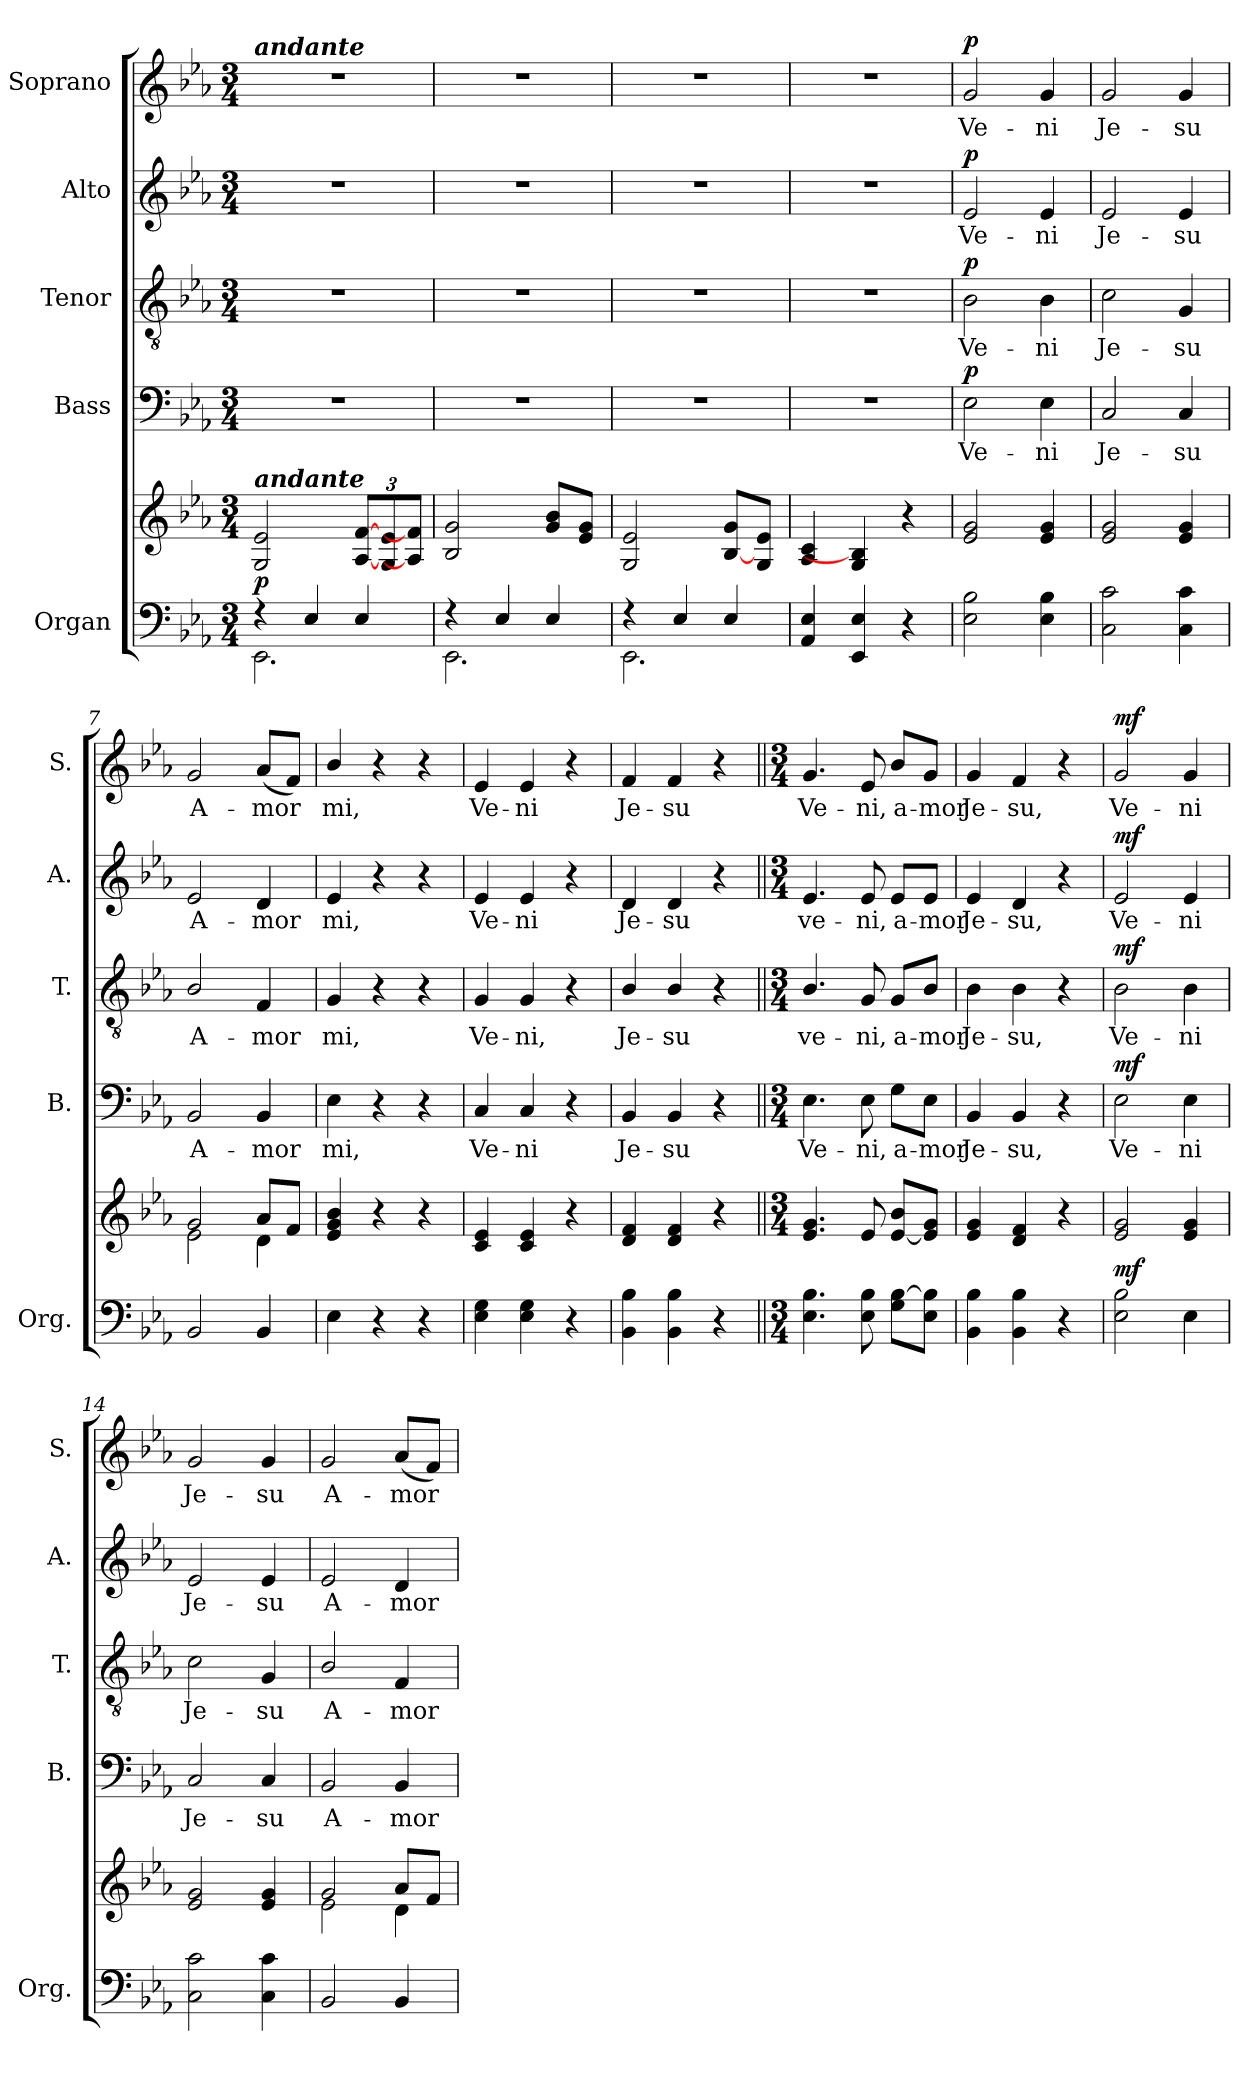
**kern	**kern	**dynam	**kern	**text	**dynam	**kern	**text	**dynam	**kern	**text	**dynam	**kern	**text	**dynam
*part5	*part5	*part5	*part4	*part4	*part4	*part3	*part3	*part3	*part2	*part2	*part2	*part1	*part1	*part1
*staff6	*staff5	*staff5/6	*staff4	*staff4	*staff4	*staff3	*staff3	*staff3	*staff2	*staff2	*staff2	*staff1	*staff1	*staff1
*I"Organ	*	*	*I"Bass	*	*	*I"Tenor	*	*	*I"Alto	*	*	*I"Soprano	*	*
*I'Org.	*	*	*I'B.	*	*	*I'T.	*	*	*I'A.	*	*	*I'S.	*	*
*clefF4	*clefG2	*	*clefF4	*	*	*clefGv2	*	*	*clefG2	*	*	*clefG2	*	*
*k[b-e-a-]	*k[b-e-a-]	*	*k[b-e-a-]	*	*	*k[b-e-a-]	*	*	*k[b-e-a-]	*	*	*k[b-e-a-]	*	*
*E-:	*E-:	*	*E-:	*	*	*E-:	*	*	*E-:	*	*	*E-:	*	*
*M3/4	*M3/4	*	*M3/4	*	*	*M3/4	*	*	*M3/4	*	*	*M3/4	*	*
*MM108	*MM108	*	*MM108	*	*	*MM108	*	*	*MM108	*	*	*MM108	*	*
=1	=1	=1	=1	=1	=1	=1	=1	=1	=1	=1	=1	=1	=1	=1
*^	*	*	*	*	*	*	*	*	*	*	*	*	*	*
!	!	!	!	!	!	!	!	!	!	!	!	!	!LO:TX:a:Bi:t=andante	!	!
!	!	!LO:TX:a:Bi:t=andante	!	!	!	!	!	!	!	!	!	!	!	!	!
!	!	!	!LO:DY:a=2	!	!	!	!	!	!	!	!	!	!	!	!
4r	2.EE-\	2G/ 2e-/	p	2.r	.	.	2.r	.	.	2.r	.	.	2.r	.	.
4E-/	.	.	.	.	.	.	.	.	.	.	.	.	.	.	.
*	*	*Xbrackettup	*	*	*	*	*	*	*	*	*	*	*	*	*
4E-/	.	[12A-/ [12f/L	.	.	.	.	.	.	.	.	.	.	.	.	.
.	.	12G/ 12e-/	.	.	.	.	.	.	.	.	.	.	.	.	.
.	.	12A-/] 12f/]J	.	.	.	.	.	.	.	.	.	.	.	.	.
=2	=2	=2	=2	=2	=2	=2	=2	=2	=2	=2	=2	=2	=2	=2	=2
4r	2.EE-\	2B-/ 2g/	.	2.r	.	.	2.r	.	.	2.r	.	.	2.r	.	.
4E-/	.	.	.	.	.	.	.	.	.	.	.	.	.	.	.
4E-/	.	8g/ 8b-/L	.	.	.	.	.	.	.	.	.	.	.	.	.
.	.	8e-/ 8g/J	.	.	.	.	.	.	.	.	.	.	.	.	.
=3	=3	=3	=3	=3	=3	=3	=3	=3	=3	=3	=3	=3	=3	=3	=3
4r	2.EE-\	2G/ 2e-/	.	2.r	.	.	2.r	.	.	2.r	.	.	2.r	.	.
4E-/	.	.	.	.	.	.	.	.	.	.	.	.	.	.	.
4E-/	.	[8B-/ 8g/L	.	.	.	.	.	.	.	.	.	.	.	.	.
.	.	8G/ 8e-/J	.	.	.	.	.	.	.	.	.	.	.	.	.
*v	*v	*	*	*	*	*	*	*	*	*	*	*	*	*	*
=4	=4	=4	=4	=4	=4	=4	=4	=4	=4	=4	=4	=4	=4	=4
4AA-/ 4E-/	4A-/ 4c/	.	2.r	.	.	2.r	.	.	2.r	.	.	2.r	.	.
4EE-/ 4E-/	4G/ 4B-/]	.	.	.	.	.	.	.	.	.	.	.	.	.
4r	4r	.	.	.	.	.	.	.	.	.	.	.	.	.
=5	=5	=5	=5	=5	=5	=5	=5	=5	=5	=5	=5	=5	=5	=5
!	!	!	!	!LO:LY:b	!LO:DY:a	!	!LO:LY:b	!LO:DY:a	!	!LO:LY:b	!LO:DY:a	!	!LO:LY:b	!LO:DY:a
2E-\ 2B-\	2e-/ 2g/	.	2E-\	Ve-	p	2B-\	Ve-	p	2e-/	Ve-	p	2g/	Ve-	p
!	!	!	!	!LO:LY:b	!	!	!LO:LY:b	!	!	!LO:LY:b	!	!	!LO:LY:b	!
4E-\ 4B-\	4e-/ 4g/	.	4E-\	-ni	.	4B-\	-ni	.	4e-/	-ni	.	4g/	-ni	.
=6	=6	=6	=6	=6	=6	=6	=6	=6	=6	=6	=6	=6	=6	=6
!	!	!	!	!LO:LY:b	!	!	!LO:LY:b	!	!	!LO:LY:b	!	!	!LO:LY:b	!
2C\ 2c\	2e-/ 2g/	.	2C/	Je-	.	2c\	Je-	.	2e-/	Je-	.	2g/	Je-	.
!	!	!	!	!LO:LY:b	!	!	!LO:LY:b	!	!	!LO:LY:b	!	!	!LO:LY:b	!
4C\ 4c\	4e-/ 4g/	.	4C/	-su	.	4G/	-su	.	4e-/	-su	.	4g/	-su	.
=7	=7	=7	=7	=7	=7	=7	=7	=7	=7	=7	=7	=7	=7	=7
*	*^	*	*	*	*	*	*	*	*	*	*	*	*	*
!	!	!	!	!	!LO:LY:b	!	!	!LO:LY:b	!	!	!LO:LY:b	!	!	!LO:LY:b	!
2BB-/	2g/	2e-\	.	2BB-/	A-	.	2B-/	A-	.	2e-/	A-	.	2g/	A-	.
!	!	!	!	!	!LO:LY:b	!	!	!LO:LY:b	!	!	!LO:LY:b	!	!	!LO:LY:b	!
4BB-/	8a-/L	4d\	.	4BB-/	-mor	.	4F/	-mor	.	4d/	-mor	.	(<8a-/L	-mor	.
.	8f/J	.	.	.	.	.	.	.	.	.	.	.	8f/J)	.	.
*	*v	*v	*	*	*	*	*	*	*	*	*	*	*	*	*
=8	=8	=8	=8	=8	=8	=8	=8	=8	=8	=8	=8	=8	=8	=8
!	!	!	!	!LO:LY:b	!	!	!LO:LY:b	!	!	!LO:LY:b	!	!	!LO:LY:b	!
4E-\	4e-/ 4g/ 4b-/	.	4E-\	mi,	.	4G/	mi,	.	4e-/	mi,	.	4b-/	mi,	.
4r	4r	.	4r	.	.	4r	.	.	4r	.	.	4r	.	.
4r	4r	.	4r	.	.	4r	.	.	4r	.	.	4r	.	.
=9	=9	=9	=9	=9	=9	=9	=9	=9	=9	=9	=9	=9	=9	=9
!	!	!	!	!LO:LY:b	!	!	!LO:LY:b	!	!	!LO:LY:b	!	!	!LO:LY:b	!
4E-\ 4G\	4c/ 4e-/	.	4C/	Ve-	.	4G/	Ve-	.	4e-/	Ve-	.	4e-/	Ve-	.
!	!	!	!	!LO:LY:b	!	!	!LO:LY:b	!	!	!LO:LY:b	!	!	!LO:LY:b	!
4E-\ 4G\	4c/ 4e-/	.	4C/	-ni	.	4G/	-ni,	.	4e-/	-ni	.	4e-/	-ni	.
4r	4r	.	4r	.	.	4r	.	.	4r	.	.	4r	.	.
=10	=10	=10	=10	=10	=10	=10	=10	=10	=10	=10	=10	=10	=10	=10
!	!	!	!	!LO:LY:b	!	!	!LO:LY:b	!	!	!LO:LY:b	!	!	!LO:LY:b	!
4BB-\ 4B-\	4d/ 4f/	.	4BB-/	Je-	.	4B-/	Je-	.	4d/	Je-	.	4f/	Je-	.
!	!	!	!	!LO:LY:b	!	!	!LO:LY:b	!	!	!LO:LY:b	!	!	!LO:LY:b	!
4BB-\ 4B-\	4d/ 4f/	.	4BB-/	-su	.	4B-/	-su	.	4d/	-su	.	4f/	-su	.
4r	4r	.	4r	.	.	4r	.	.	4r	.	.	4r	.	.
!!LO:LB:g=z
=11||	=11||	=11||	=11||	=11||	=11||	=11||	=11||	=11||	=11||	=11||	=11||	=11||	=11||	=11||
*M3/4	*M3/4	*	*M3/4	*	*	*M3/4	*	*	*M3/4	*	*	*M3/4	*	*
!	!	!	!	!LO:LY:b	!	!	!LO:LY:b	!	!	!LO:LY:b	!	!	!LO:LY:b	!
4.E-\ 4.B-\	4.e-/ 4.g/	.	4.E-\	Ve-	.	4.B-/	ve-	.	4.e-/	ve-	.	4.g/	Ve-	.
!	!	!	!	!LO:LY:b	!	!	!LO:LY:b	!	!	!LO:LY:b	!	!	!LO:LY:b	!
8E-\ 8B-\	8e-/	.	8E-\	-ni,	.	8G/	-ni,	.	8e-/	-ni,	.	8e-/	-ni,	.
!	!	!	!	!LO:LY:b	!	!	!LO:LY:b	!	!	!LO:LY:b	!	!	!LO:LY:b	!
8G\ [8B-\L	[8e-/ 8b-/L	.	8G\L	a-	.	8G/L	a-	.	8e-/L	a-	.	8b-/L	a-	.
!	!	!	!	!LO:LY:b	!	!	!LO:LY:b	!	!	!LO:LY:b	!	!	!LO:LY:b	!
8E-\ 8B-\]J	8e-/] 8g/J	.	8E-\J	-mor	.	8B-/J	-mor	.	8e-/J	-mor	.	8g/J	-mor	.
=12	=12	=12	=12	=12	=12	=12	=12	=12	=12	=12	=12	=12	=12	=12
!	!	!	!	!LO:LY:b	!	!	!LO:LY:b	!	!	!LO:LY:b	!	!	!LO:LY:b	!
4BB-\ 4B-\	4e-/ 4g/	.	4BB-/	Je-	.	4B-\	Je-	.	4e-/	Je-	.	4g/	Je-	.
!	!	!	!	!LO:LY:b	!	!	!LO:LY:b	!	!	!LO:LY:b	!	!	!LO:LY:b	!
4BB-\ 4B-\	4d/ 4f/	.	4BB-/	-su,	.	4B-\	-su,	.	4d/	-su,	.	4f/	-su,	.
4r	4r	.	4r	.	.	4r	.	.	4r	.	.	4r	.	.
=13	=13	=13	=13	=13	=13	=13	=13	=13	=13	=13	=13	=13	=13	=13
!	!	!LO:DY:a=2	!	!LO:LY:b	!LO:DY:a	!	!LO:LY:b	!LO:DY:a	!	!LO:LY:b	!LO:DY:a	!	!LO:LY:b	!LO:DY:a
2E-\ 2B-\	2e-/ 2g/	mf	2E-\	Ve-	mf	2B-\	Ve-	mf	2e-/	Ve-	mf	2g/	Ve-	mf
!	!	!	!	!LO:LY:b	!	!	!LO:LY:b	!	!	!LO:LY:b	!	!	!LO:LY:b	!
4E-\	4e-/ 4g/	.	4E-\	-ni	.	4B-\	-ni	.	4e-/	-ni	.	4g/	-ni	.
=14	=14	=14	=14	=14	=14	=14	=14	=14	=14	=14	=14	=14	=14	=14
!	!	!	!	!LO:LY:b	!	!	!LO:LY:b	!	!	!LO:LY:b	!	!	!LO:LY:b	!
2C\ 2c\	2e-/ 2g/	.	2C/	Je-	.	2c\	Je-	.	2e-/	Je-	.	2g/	Je-	.
!	!	!	!	!LO:LY:b	!	!	!LO:LY:b	!	!	!LO:LY:b	!	!	!LO:LY:b	!
4C\ 4c\	4e-/ 4g/	.	4C/	-su	.	4G/	-su	.	4e-/	-su	.	4g/	-su	.
=15	=15	=15	=15	=15	=15	=15	=15	=15	=15	=15	=15	=15	=15	=15
*	*^	*	*	*	*	*	*	*	*	*	*	*	*	*
!	!	!	!	!	!LO:LY:b	!	!	!LO:LY:b	!	!	!LO:LY:b	!	!	!LO:LY:b	!
2BB-/	2g/	2e-\	.	2BB-/	A-	.	2B-/	A-	.	2e-/	A-	.	2g/	A-	.
!	!	!	!	!	!LO:LY:b	!	!	!LO:LY:b	!	!	!LO:LY:b	!	!	!LO:LY:b	!
4BB-/	8a-/L	4d\	.	4BB-/	-mor	.	4F/	-mor	.	4d/	-mor	.	(<8a-/L	-mor	.
.	8f/J	.	.	.	.	.	.	.	.	.	.	.	8f/J)	.	.
*	*v	*v	*	*	*	*	*	*	*	*	*	*	*	*	*
=	=	=	=	=	=	=	=	=	=	=	=	=	=	=
*-	*-	*-	*-	*-	*-	*-	*-	*-	*-	*-	*-	*-	*-	*-
